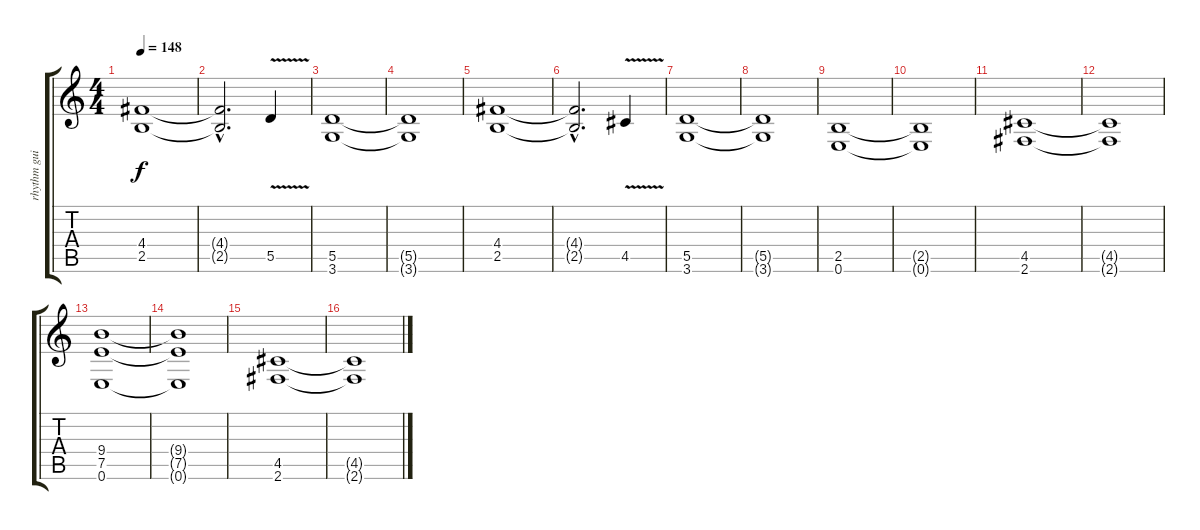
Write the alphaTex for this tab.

\track ("rhythm guitar" "rhythm gui") {instrument distortionguitar}
\staff {score tabs}
\tuning (E4 B3 G3 D3 A2 E2) {hide}
\ts (4 4)
\tempo 148
\clef g2
\ks c
(4.4 2.5).1{dy f} |
(4.4{hac t} 2.5{hac t}).2{d} 5.5{v}.4 |
(5.5 3.6).1 |
(5.5{t} 3.6{t}).1 |
(4.4 2.5).1 |
(4.4{hac t} 2.5{hac t}).2{d} 4.5{v}.4 |
(5.5 3.6).1 |
(5.5{t} 3.6{t}).1 |
(2.5 0.6).1 |
(2.5{t} 0.6{t}).1 |
(4.5 2.6).1 |
(4.5{t} 2.6{t}).1 |
(9.4 7.5 0.6).1 |
(9.4{t} 7.5{t} 0.6{t}).1 |
(4.5 2.6).1 |
(4.5{t} 2.6{t}).1
